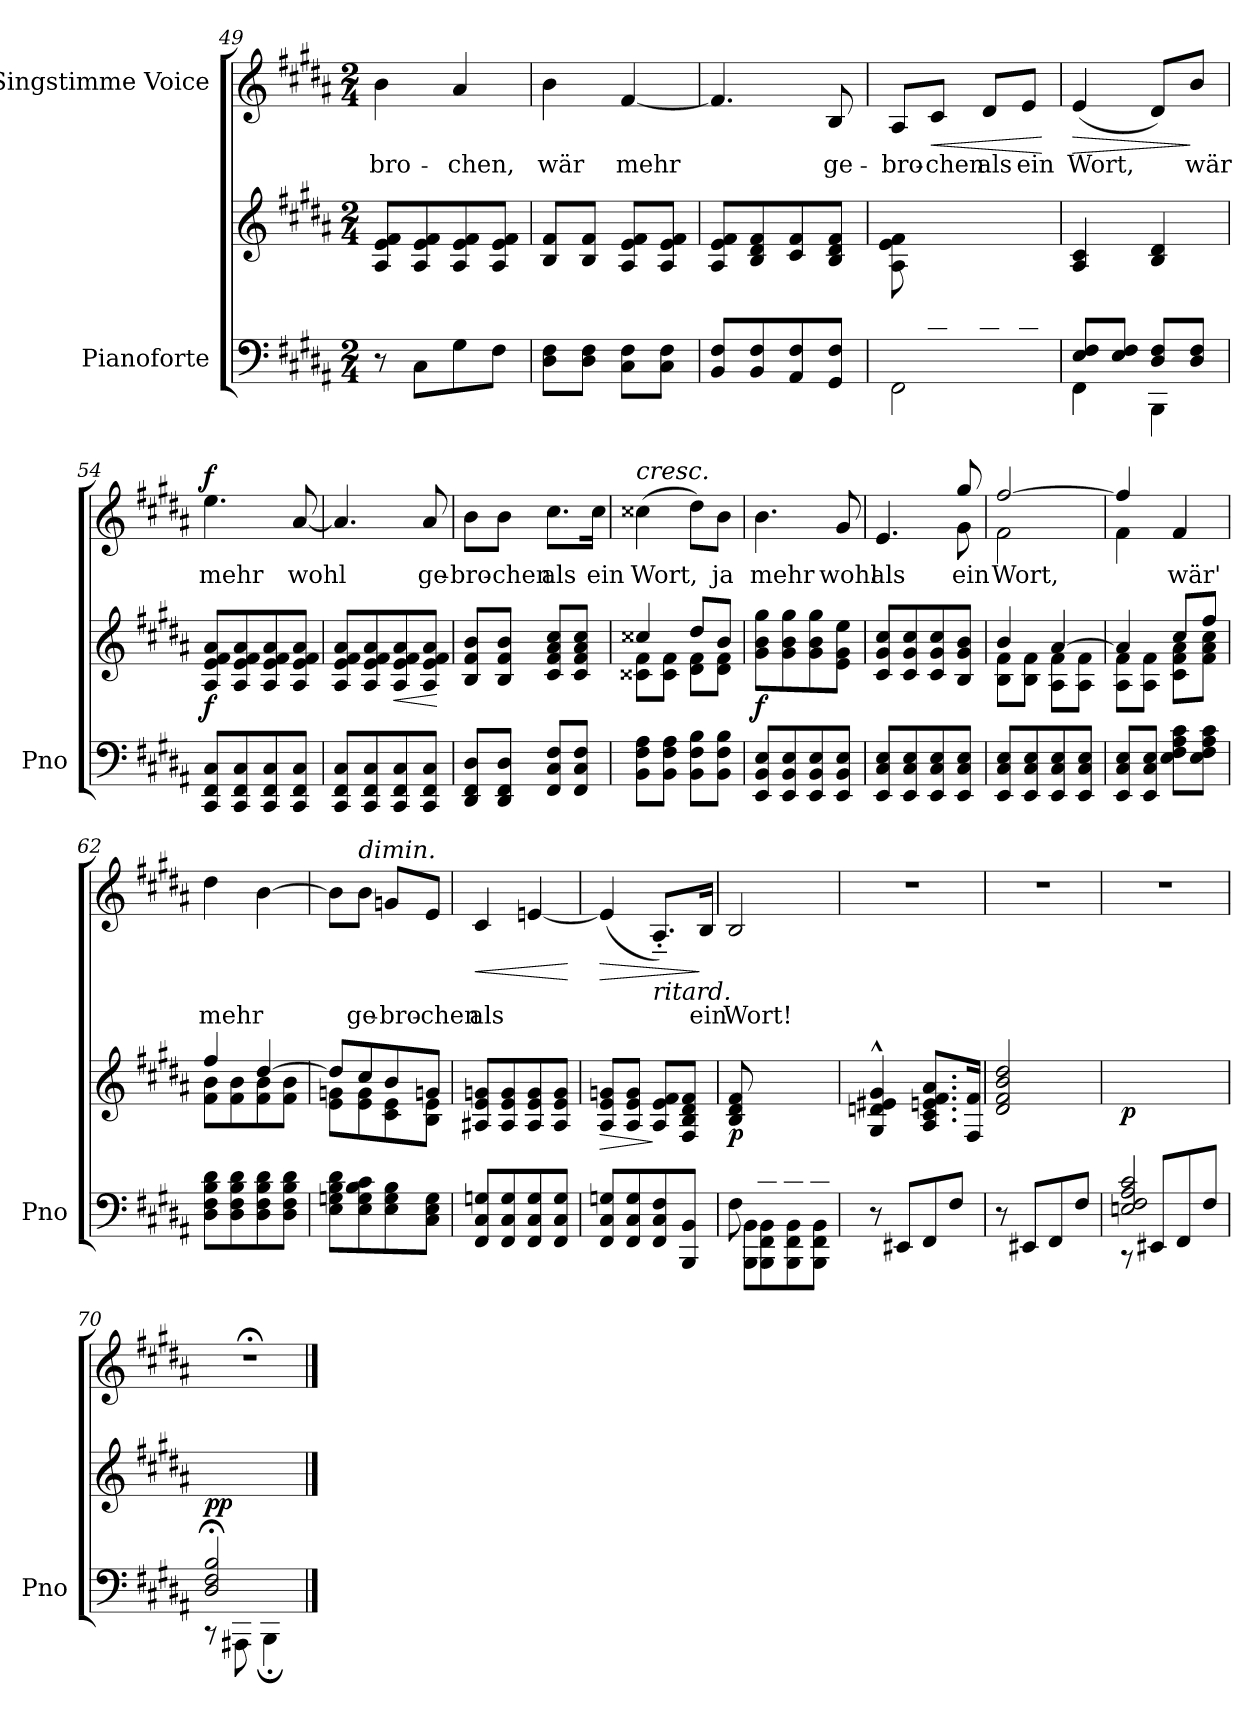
**kern	**kern	**dynam	**kern	**text	**dynam
*part2	*part2	*part2	*part1	*part1	*part1
*staff3	*staff2	*staff2/3	*staff1	*staff1	*staff1
*I"Pianoforte	*	*	*I"Singstimme Voice	*	*
*I'Pno	*	*	*	*	*
*clefF4	*clefG2	*	*clefG2	*	*
*k[f#c#g#d#a#]	*k[f#c#g#d#a#]	*	*k[f#c#g#d#a#]	*	*
*M2/4	*M2/4	*	*M2/4	*	*
=49	=49	=49	=49	=49	=49
!	!	!	!	!LO:LY:b	!
8r	8A#/ 8e/ 8f#/L	.	4b\	-bro-	.
8C#\L	8A#/ 8e/ 8f#/	.	.	.	.
!	!	!	!	!LO:LY:b	!
8G#\	8A#/ 8e/ 8f#/	.	4a#/	-chen,	.
8F#\J	8A#/ 8e/ 8f#/J	.	.	.	.
=50	=50	=50	=50	=50	=50
!	!	!	!	!LO:LY:b	!
8D#\ 8F#\L	8B/ 8f#/L	.	4b\	wär	.
8D#\ 8F#\J	8B/ 8f#/J	.	.	.	.
!	!	!	!	!LO:LY:b	!
8C#\ 8F#\L	8A#/ 8e/ 8f#/L	.	[4f#/	mehr	.
8C#\ 8F#\J	8A#/ 8e/ 8f#/J	.	.	.	.
=51	=51	=51	=51	=51	=51
8BB/ 8F#/L	8A#/ 8e/ 8f#/L	.	4.f#/]	.	.
8BB/ 8F#/	8B/ 8d#/ 8f#/	.	.	.	.
8AA#/ 8F#/	8c#/ 8f#/	.	.	.	.
!	!	!	!	!LO:LY:b	!
8GG#/ 8F#/J	8B/ 8d#/ 8f#/J	.	8B/	ge-	.
!!LO:LB:g=z
=52	=52	=52	=52	=52	=52
*^	*	*	*	*	*
!	!	!	!	!	!LO:LY:b	!
8ryy	2FF#\	8A#\ 8e\ 8f#\L	.	8A#/L	-bro-	.
!	!	!	!	!	!LO:LY:b	!LO:HP:b
8E/ 8F#/ 8A#/ 8c#/	.	4.ryy	.	8c#/J	-chen	<
!	!	!	!	!	!LO:LY:b	!
8E/ 8F#/ 8A#/ 8c#/	.	.	.	8d#/L	als	.
!	!	!	!	!	!LO:LY:b	!
8E/ 8F#/ 8A#/ 8c#/J	.	.	.	8e/J	ein	.
*v	*v	*	*	*	*	*
.	.	.	.	.	[
=53	=53	=53	=53	=53	=53
*^	*	*	*	*	*
!	!	!	!	!	!LO:LY:b	!LO:HP:b
8E/ 8F#/L	4FF#\	4A#/ 4c#/	.	(4e/	Wort,	>
8E/ 8F#/J	.	.	.	.	.	.
8D#/ 8F#/L	4BBB\	4B/ 4d#/	.	8d#/L)	.	.
!	!	!	!	!	!LO:LY:b	!
8D#/ 8F#/J	.	.	.	8b/J	wär	]
*v	*v	*	*	*	*	*
=54	=54	=54	=54	=54	=54
!	!	!LO:DY:b	!	!LO:LY:b	!LO:DY:a
8CC#/ 8FF#/ 8C#/L	8A#/ 8e/ 8f#/ 8a#/L	f	4.ee\	mehr	f
8CC#/ 8FF#/ 8C#/	8A#/ 8e/ 8f#/ 8a#/	.	.	.	.
8CC#/ 8FF#/ 8C#/	8A#/ 8e/ 8f#/ 8a#/	.	.	.	.
!	!	!	!	!LO:LY:b	!
8CC#/ 8FF#/ 8C#/J	8A#/ 8e/ 8f#/ 8a#/J	.	[8a#/	wohl	.
=55	=55	=55	=55	=55	=55
8CC#/ 8FF#/ 8C#/L	8A#/ 8e/ 8f#/ 8a#/L	.	4.a#/]	.	.
8CC#/ 8FF#/ 8C#/	8A#/ 8e/ 8f#/ 8a#/	.	.	.	.
!	!	!LO:HP:b	!	!	!
8CC#/ 8FF#/ 8C#/	8A#/ 8e/ 8f#/ 8a#/	<	.	.	.
!	!	!	!	!LO:LY:b	!
8CC#/ 8FF#/ 8C#/J	8A#/ 8e/ 8f#/ 8a#/J	.	8a#/	ge-	.
.	.	[	.	.	.
=56	=56	=56	=56	=56	=56
!	!	!	!	!LO:LY:b	!
8DD#/ 8FF#/ 8D#/L	8B/ 8f#/ 8b/L	.	8b\L	-bro-	.
!	!	!	!	!LO:LY:b	!
8DD#/ 8FF#/ 8D#/J	8B/ 8f#/ 8b/J	.	8b\J	-chen	.
!	!	!	!	!LO:LY:b	!
8FF#/ 8C#/ 8F#/L	8c#/ 8f#/ 8a#/ 8cc#/L	.	8.cc#\L	als	.
8FF#/ 8C#/ 8F#/J	8c#/ 8f#/ 8a#/ 8cc#/J	.	.	.	.
!	!	!	!	!LO:LY:b	!
.	.	.	16cc#\Jk	ein	.
=57	=57	=57	=57	=57	=57
*	*^	*	*	*	*
!	!	!	!	!LO:TX:a:i:t=cresc.	!	!
!	!	!	!	!	!LO:LY:b	!
8BB\ 8F#\ 8A#\L	4cc##X/	8c##X\ 8f#\L	.	(4cc##X\	Wort,	.
8BB\ 8F#\ 8A#\J	.	8c##\ 8f#\J	.	.	.	.
8BB\ 8F#\ 8B\L	8dd#/L	8d#\ 8f#\L	.	8dd#\L)	.	.
!	!	!	!	!	!LO:LY:b	!
8BB\ 8F#\ 8B\J	8b/J	8d#\ 8f#\J	.	8b\J	ja	.
!!LO:LB:g=z
=58	=58	=58	=58	=58	=58	=58
!	!	!	!LO:DY:b	!	!LO:LY:b	!
*	*v	*v	*	*	*	*
8EE/ 8BB/ 8E/L	8g#\ 8b\ 8gg#\L	f	4.b\	mehr	.
8EE/ 8BB/ 8E/	8g#\ 8b\ 8gg#\	.	.	.	.
8EE/ 8BB/ 8E/	8g#\ 8b\ 8gg#\	.	.	.	.
!	!	!	!	!LO:LY:b	!
8EE/ 8BB/ 8E/J	8e\ 8g#\ 8ee\J	.	8g#/	wohl	.
=59	=59	=59	=59	=59	=59
!	!	!	!	!LO:LY:b	!
*	*	*	*^	*	*
8EE/ 8C#/ 8E/L	8c#/ 8g#/ 8cc#/L	.	4.e/	4.ryy	als	.
8EE/ 8C#/ 8E/	8c#/ 8g#/ 8cc#/	.	.	.	.	.
8EE/ 8C#/ 8E/	8c#/ 8g#/ 8cc#/	.	.	.	.	.
!	!	!	!	!	!LO:LY:b	!
8EE/ 8C#/ 8E/J	8B/ 8g#/ 8b/J	.	8gg#/	8g#\	ein	.
=60	=60	=60	=60	=60	=60	=60
*	*^	*	*	*	*	*
!	!	!	!	!	!	!LO:LY:b	!
8EE/ 8C#/ 8E/L	4b/	8B\ 8f#\L	.	[2ff#/	2f#\	Wort,	.
8EE/ 8C#/ 8E/	.	8B\ 8f#\J	.	.	.	.	.
8EE/ 8C#/ 8E/	[4a#/	8A#\ 8f#\L	.	.	.	.	.
8EE/ 8C#/ 8E/J	.	8A#\ 8f#\J	.	.	.	.	.
=61	=61	=61	=61	=61	=61	=61	=61
8EE/ 8C#/ 8E/L	4a#/]	8A#\ 8f#\L	.	4ff#/]	4f#\	.	.
8EE/ 8C#/ 8E/J	.	8A#\ 8f#\J	.	.	.	.	.
!	!	!	!	!	!	!LO:LY:b	!
8E\ 8F#\ 8A#\ 8c#\L	8cc#/L	8c#\ 8f#\ 8a#\L	.	4f#/	4ryy	wär'	.
8E\ 8F#\ 8A#\ 8c#\J	8ff#/J	8f#\ 8a#\ 8cc#\J	.	.	.	.	.
*	*	*	*	*v	*v	*	*
=62	=62	=62	=62	=62	=62	=62
!	!	!	!	!	!LO:LY:b	!
8D#\ 8F#\ 8B\ 8d#\L	4ff#/	8f#\ 8b\L	.	4dd#\	mehr	.
8D#\ 8F#\ 8B\ 8d#\	.	8f#\ 8b\	.	.	.	.
8D#\ 8F#\ 8B\ 8d#\	[4dd#/	8f#\ 8b\	.	[4b\	.	.
8D#\ 8F#\ 8B\ 8d#\J	.	8f#\ 8b\J	.	.	.	.
=63	=63	=63	=63	=63	=63	=63
8E\ 8Gn\ 8B\ 8d#\L	8dd#/L]	8e\ 8gn\L	.	8b\L]	.	.
!	!	!	!	!LO:TX:a:i:t=dimin.	!	!
!	!	!	!	!	!LO:LY:b	!
8E\ 8G\ 8B\ 8c#\	8cc#/	8e\ 8g\	.	8b\J	ge-	.
!	!	!	!	!	!LO:LY:b	!
8E\ 8G\ 8B\	8b/	8c#\ 8e\	.	8gn/L	-bro-	.
!	!	!	!	!	!LO:LY:b	!
8C#\ 8E\ 8G\J	8gn/J	8B\ 8e\J	.	8e/J	-chen	.
!!LO:LB:g=z
=64	=64	=64	=64	=64	=64	=64
!	!	!	!	!	!LO:LY:b	!LO:HP:b
*	*v	*v	*	*	*	*
8FF#/ 8C#/ 8Gn/L	8A#X/ 8e/ 8gn/L	.	4c#/	als	<
8FF#/ 8C#/ 8G/	8A#/ 8e/ 8g/	.	.	.	.
8FF#/ 8C#/ 8G/	8A#/ 8e/ 8g/	.	[4en/	.	.
8FF#/ 8C#/ 8G/J	8A#/ 8e/ 8g/J	.	.	.	.
.	.	.	.	.	[
=65	=65	=65	=65	=65	=65
!	!	!LO:HP:b	!	!	!LO:HP:b
8FF#/ 8C#/ 8Gn/L	8A#i/ 8e/ 8gn/L	>	(4e/]	.	>
8FF#/ 8C#/ 8G/	8A#/ 8e/ 8g/J	.	.	.	.
!	!	!	!LO:TX:b:i:t=ritard.	!	!
8FF#/ 8C#/ 8F#/	8A#/ 8e/ 8f#/L	]	8.A#'~/L)	.	.
8BBB/ 8BB/J	8F#/ 8B/ 8d#/ 8f#/J	.	.	.	.
!	!	!	!	!LO:LY:b	!
.	.	.	16B/Jk	ein	]
=66	=66	=66	=66	=66	=66
*^	*	*	*	*	*
*	*^	*	*	*	*	*
!	!	!	!	!LO:DY:b	!	!LO:LY:b	!
8ryy	8F#\	8BBB\ 8BB\L	8B/ 8d#/ 8f#/L	p	2B/	Wort!	.
8D#/ 8F#/ 8B/ 8d#/	4.ryy	8BBB\ 8FF#\ 8BB\	4.ryy	.	.	.	.
8D#/ 8F#/ 8B/ 8d#/	.	8BBB\ 8FF#\ 8BB\	.	.	.	.	.
8D#/ 8F#/ 8B/ 8d#/J	.	8BBB\ 8FF#\ 8BB\J	.	.	.	.	.
*v	*v	*v	*	*	*	*	*
=67	=67	=67	=67	=67	=67
8r	4G#/^^ 4dn/^^ 4e#X/^^ 4g#/^^	.	2r	.	.
8EE#X/L	.	.	.	.	.
8FF#/	8.A#/ 8.c#/ 8.en/ 8.f#/ 8.a#/L	.	.	.	.
8F#\J	.	.	.	.	.
.	16F#/ 16f#/Jk	.	.	.	.
=68	=68	=68	=68	=68	=68
8r	2d#/ 2f#/ 2b/ 2dd#/	.	2r	.	.
8EE#X/L	.	.	.	.	.
8FF#/	.	.	.	.	.
8F#\J	.	.	.	.	.
=69	=69	=69	=69	=69	=69
*^	*	*	*	*	*
!	!	!	!LO:DY:b	!	!	!
2En/ 2F#/ 2A#/ 2c#/	8r	2ryy	p	2r	.	.
.	8EE#X/L	.	.	.	.	.
.	8FF#/	.	.	.	.	.
.	8F#\J	.	.	.	.	.
=70	=70	=70	=70	=70	=70	=70
!	!	!	!LO:DY:b	!	!	!
2D#/;< 2F#/;< 2B/;<	8r	2ryy	pp	2r;<	.	.
.	8AAA#X\	.	.	.	.	.
.	4BBB;<\	.	.	.	.	.
*v	*v	*	*	*	*	*
==	==	==	==	==	==
*-	*-	*-	*-	*-	*-
